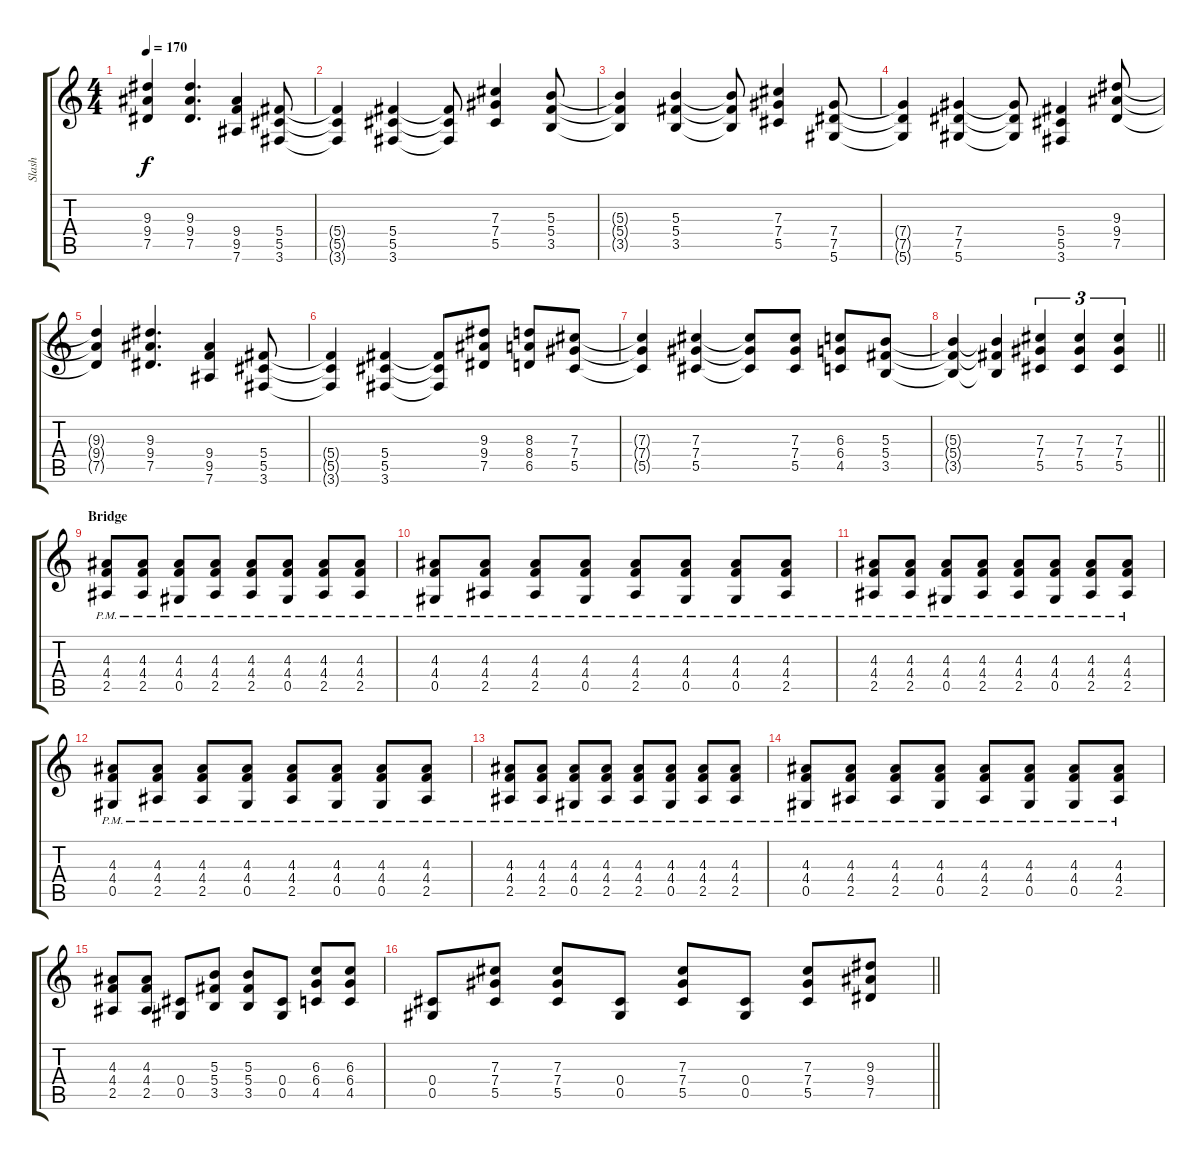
\track ("Slash" "Slash") {instrument distortionguitar}
\staff {score tabs}
\tuning (Eb4 Bb3 Gb3 Db3 Ab2 Eb2) {hide}
\ts (4 4)
\tempo 170
\clef g2
\ks c
(9.3{t} 9.4{t} 7.5{t}).4{dy f} (9.3 9.4 7.5).4{d} (9.4 9.5 7.6).4 (5.4 5.5 3.6).8 |
(5.4{t} 5.5{t} 3.6{t}).4 (5.4 5.5 3.6).4 (5.4{t} 5.5{t} 3.6{t}).8 (7.3 7.4 5.5).4 (5.3 5.4 3.5).8 |
(5.3{t} 5.4{t} 3.5{t}).4 (5.3 5.4 3.5).4 (5.3{t} 5.4{t} 3.5{t}).8 (7.3 7.4 5.5).4 (7.4 7.5 5.6).8 |
(7.4{t} 7.5{t} 5.6{t}).4 (7.4 7.5 5.6).4 (7.4{t} 7.5{t} 5.6{t}).8 (5.4 5.5 3.6).4 (9.3 9.4 7.5).8 |
(9.3{t} 9.4{t} 7.5{t}).4 (9.3 9.4 7.5).4{d} (9.4 9.5 7.6).4 (5.4 5.5 3.6).8 |
(5.4{t} 5.5{t} 3.6{t}).4 (5.4 5.5 3.6).4 (5.4{t} 5.5{t} 3.6{t}).8 (9.3 9.4 7.5).8 (8.3 8.4 6.5).8 (7.3 7.4 5.5).8 |
(7.3{t} 7.4{t} 5.5{t}).4 (7.3 7.4 5.5).4 (7.3{t} 7.4{t} 5.5{t}).8 (7.3 7.4 5.5).8 (6.3 6.4 4.5).8 (5.3 5.4 3.5).8 |
\barLineRight lightlight
(5.3{t} 5.4{t} 3.5{t}).4 (5.3{t} 5.4{t} 3.5{t}).4 (7.3 7.4 5.5).4{tu (3 2)} (7.3 7.4 5.5).4{tu (3 2)} (7.3 7.4 5.5).4{tu (3 2)} |
\section ("" "Bridge")
(4.3{pm} 4.4{pm} 2.5{pm}).8 (4.3{pm} 4.4{pm} 2.5{pm}).8 (4.3{pm} 4.4{pm} 0.5{pm}).8 (4.3{pm} 4.4{pm} 2.5{pm}).8 (4.3{pm} 4.4{pm} 2.5{pm}).8 (4.3{pm} 4.4{pm} 0.5{pm}).8 (4.3{pm} 4.4{pm} 2.5{pm}).8 (4.3{pm} 4.4{pm} 2.5{pm}).8 |
(4.3{pm} 4.4{pm} 0.5{pm}).8 (4.3{pm} 4.4{pm} 2.5{pm}).8 (4.3{pm} 4.4{pm} 2.5{pm}).8 (4.3{pm} 4.4{pm} 0.5{pm}).8 (4.3{pm} 4.4{pm} 2.5{pm}).8 (4.3{pm} 4.4{pm} 0.5{pm}).8 (4.3{pm} 4.4{pm} 0.5{pm}).8 (4.3{pm} 4.4{pm} 2.5{pm}).8 |
(4.3{pm} 4.4{pm} 2.5{pm}).8 (4.3{pm} 4.4{pm} 2.5{pm}).8 (4.3{pm} 4.4{pm} 0.5{pm}).8 (4.3{pm} 4.4{pm} 2.5{pm}).8 (4.3{pm} 4.4{pm} 2.5{pm}).8 (4.3{pm} 4.4{pm} 0.5{pm}).8 (4.3{pm} 4.4{pm} 2.5{pm}).8 (4.3{pm} 4.4{pm} 2.5{pm}).8 |
(4.3{pm} 4.4{pm} 0.5{pm}).8 (4.3{pm} 4.4{pm} 2.5{pm}).8 (4.3{pm} 4.4{pm} 2.5{pm}).8 (4.3{pm} 4.4{pm} 0.5{pm}).8 (4.3{pm} 4.4{pm} 2.5{pm}).8 (4.3{pm} 4.4{pm} 0.5{pm}).8 (4.3{pm} 4.4{pm} 0.5{pm}).8 (4.3{pm} 4.4{pm} 2.5{pm}).8 |
(4.3{pm} 4.4{pm} 2.5{pm}).8 (4.3{pm} 4.4{pm} 2.5{pm}).8 (4.3{pm} 4.4{pm} 0.5{pm}).8 (4.3{pm} 4.4{pm} 2.5{pm}).8 (4.3{pm} 4.4{pm} 2.5{pm}).8 (4.3{pm} 4.4{pm} 0.5{pm}).8 (4.3{pm} 4.4{pm} 2.5{pm}).8 (4.3{pm} 4.4{pm} 2.5{pm}).8 |
(4.3{pm} 4.4{pm} 0.5{pm}).8 (4.3{pm} 4.4{pm} 2.5{pm}).8 (4.3{pm} 4.4{pm} 2.5{pm}).8 (4.3{pm} 4.4{pm} 0.5{pm}).8 (4.3{pm} 4.4{pm} 2.5{pm}).8 (4.3{pm} 4.4{pm} 0.5{pm}).8 (4.3{pm} 4.4{pm} 0.5{pm}).8 (4.3{pm} 4.4{pm} 2.5{pm}).8 |
(4.3 4.4 2.5).8 (4.3 4.4 2.5).8 (0.4 0.5).8 (5.3 5.4 3.5).8 (5.3 5.4 3.5).8 (0.4 0.5).8 (6.3 6.4 4.5).8 (6.3 6.4 4.5).8 |
\barLineRight lightlight
(0.4 0.5).8 (7.3 7.4 5.5).8 (7.3 7.4 5.5).8 (0.4 0.5).8 (7.3 7.4 5.5).8 (0.4 0.5).8 (7.3 7.4 5.5).8 (9.3 9.4 7.5).8
